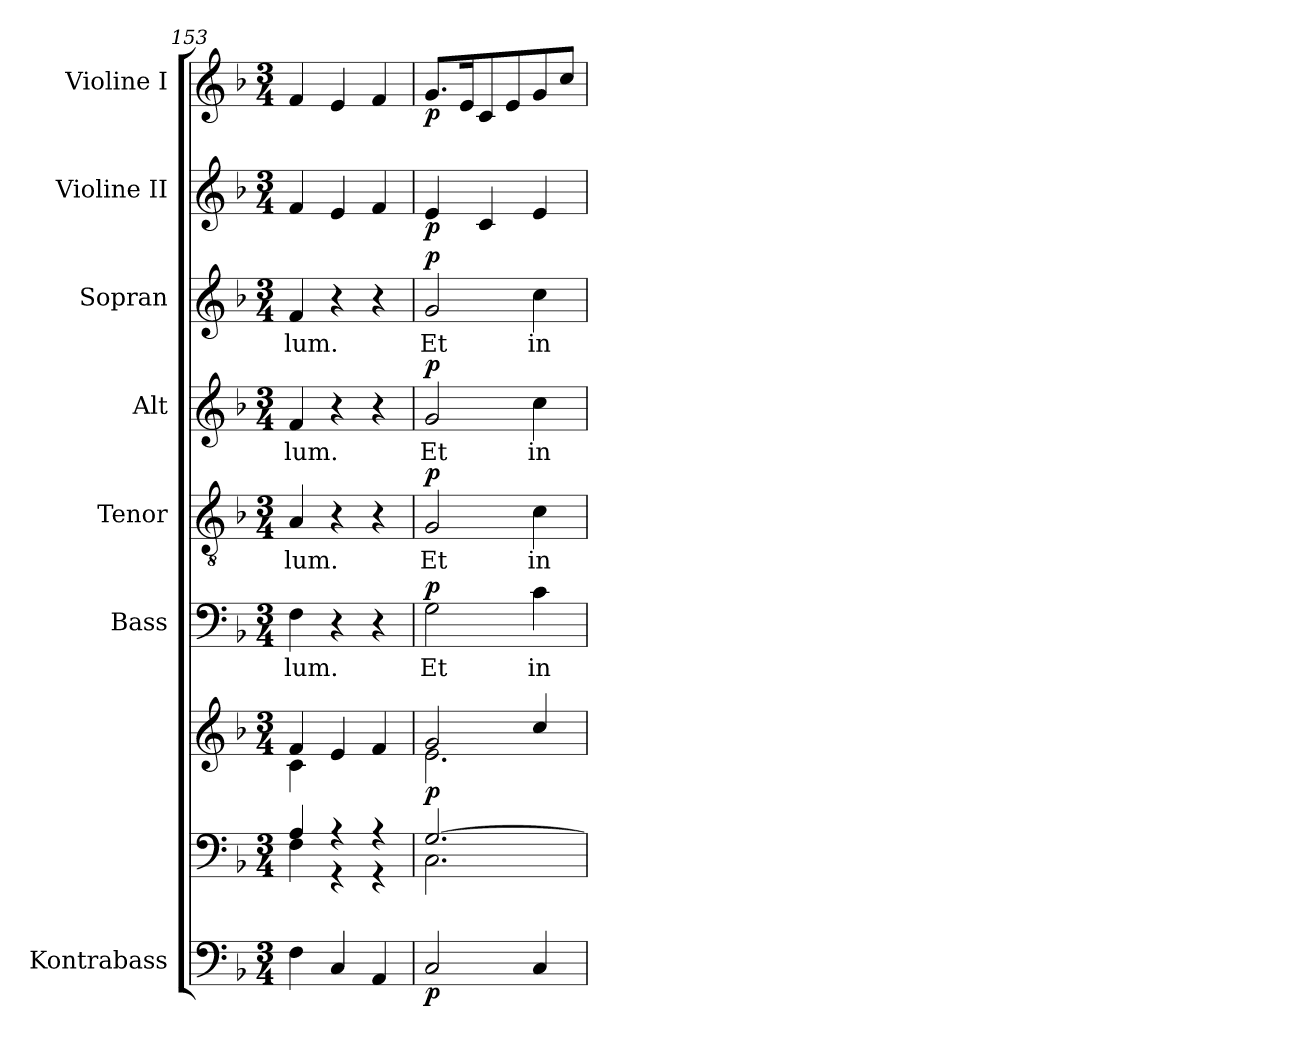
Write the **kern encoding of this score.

**kern	**dynam	**kern	**kern	**dynam	**kern	**text	**dynam	**kern	**text	**dynam	**kern	**text	**dynam	**kern	**text	**dynam	**kern	**dynam	**kern	**dynam
*part8	*part8	*part7	*part7	*part7	*part6	*part6	*part6	*part5	*part5	*part5	*part4	*part4	*part4	*part3	*part3	*part3	*part2	*part2	*part1	*part1
*staff9	*staff9	*staff8	*staff7	*staff7/8	*staff6	*staff6	*staff6	*staff5	*staff5	*staff5	*staff4	*staff4	*staff4	*staff3	*staff3	*staff3	*staff2	*staff2	*staff1	*staff1
*I"Kontrabass	*	*	*	*	*I"Bass	*	*	*I"Tenor	*	*	*I"Alt	*	*	*I"Sopran	*	*	*I"Violine II	*	*I"Violine I	*
*I'Kb.	*	*	*	*	*I'B.	*	*	*I'T.	*	*	*I'A.	*	*	*I'S.	*	*	*I'Vl. II	*	*I'Vl. I	*
*clefF4	*	*clefF4	*clefG2	*	*clefF4	*	*	*clefGv2	*	*	*clefG2	*	*	*clefG2	*	*	*clefG2	*	*clefG2	*
*ITrd7c12	*	*	*	*	*	*	*	*	*	*	*	*	*	*	*	*	*	*	*	*
*k[b-]	*	*k[b-]	*k[b-]	*	*k[b-]	*	*	*k[b-]	*	*	*k[b-]	*	*	*k[b-]	*	*	*k[b-]	*	*k[b-]	*
*F:	*	*F:	*F:	*	*F:	*	*	*F:	*	*	*F:	*	*	*F:	*	*	*F:	*	*F:	*
*M3/4	*	*M3/4	*M3/4	*	*M3/4	*	*	*M3/4	*	*	*M3/4	*	*	*M3/4	*	*	*M3/4	*	*M3/4	*
=153	=153	=153	=153	=153	=153	=153	=153	=153	=153	=153	=153	=153	=153	=153	=153	=153	=153	=153	=153	=153
*	*	*^	*^	*	*	*	*	*	*	*	*	*	*	*	*	*	*	*	*	*
!	!	!	!	!	!	!	!	!LO:LY:b	!	!	!LO:LY:b	!	!	!LO:LY:b	!	!	!LO:LY:b	!	!	!	!	!
4FF\	.	4A/	4F\	4f/	4c\	.	4F\	-lum.	.	4A/	-lum.	.	4f/	-lum.	.	4f/	-lum.	.	4f/	.	4f/	.
4CC/	.	4r	4r	4e/	2ryy	.	4r	.	.	4r	.	.	4r	.	.	4r	.	.	4e/	.	4e/	.
4AAA/	.	4r	4r	4f/	.	.	4r	.	.	4r	.	.	4r	.	.	4r	.	.	4f/	.	4f/	.
=154	=154	=154	=154	=154	=154	=154	=154	=154	=154	=154	=154	=154	=154	=154	=154	=154	=154	=154	=154	=154	=154	=154
!	!LO:DY:b	!	!	!	!	!LO:DY:b	!	!LO:LY:b	!LO:DY:a	!	!LO:LY:b	!LO:DY:a	!	!LO:LY:b	!LO:DY:a	!	!LO:LY:b	!LO:DY:a	!	!LO:DY:b	!	!LO:DY:b
2CC/	p	[>2.G/	2.C\	2g/	2.e\	p	2G\	Et	p	2G/	Et	p	2g/	Et	p	2g/	Et	p	4e/	p	8.g/L	p
.	.	.	.	.	.	.	.	.	.	.	.	.	.	.	.	.	.	.	.	.	16e/k	.
.	.	.	.	.	.	.	.	.	.	.	.	.	.	.	.	.	.	.	4c/	.	8c/	.
.	.	.	.	.	.	.	.	.	.	.	.	.	.	.	.	.	.	.	.	.	8e/	.
!	!	!	!	!	!	!	!	!LO:LY:b	!	!	!LO:LY:b	!	!	!LO:LY:b	!	!	!LO:LY:b	!	!	!	!	!
4CC/	.	.	.	4cc/	.	.	4c\	in	.	4c\	in	.	4cc\	in	.	4cc\	in	.	4e/	.	8g/	.
.	.	.	.	.	.	.	.	.	.	.	.	.	.	.	.	.	.	.	.	.	8cc/J	.
*	*	*v	*v	*	*	*	*	*	*	*	*	*	*	*	*	*	*	*	*	*	*	*
*	*	*	*v	*v	*	*	*	*	*	*	*	*	*	*	*	*	*	*	*	*	*
=	=	=	=	=	=	=	=	=	=	=	=	=	=	=	=	=	=	=	=	=
*-	*-	*-	*-	*-	*-	*-	*-	*-	*-	*-	*-	*-	*-	*-	*-	*-	*-	*-	*-	*-
